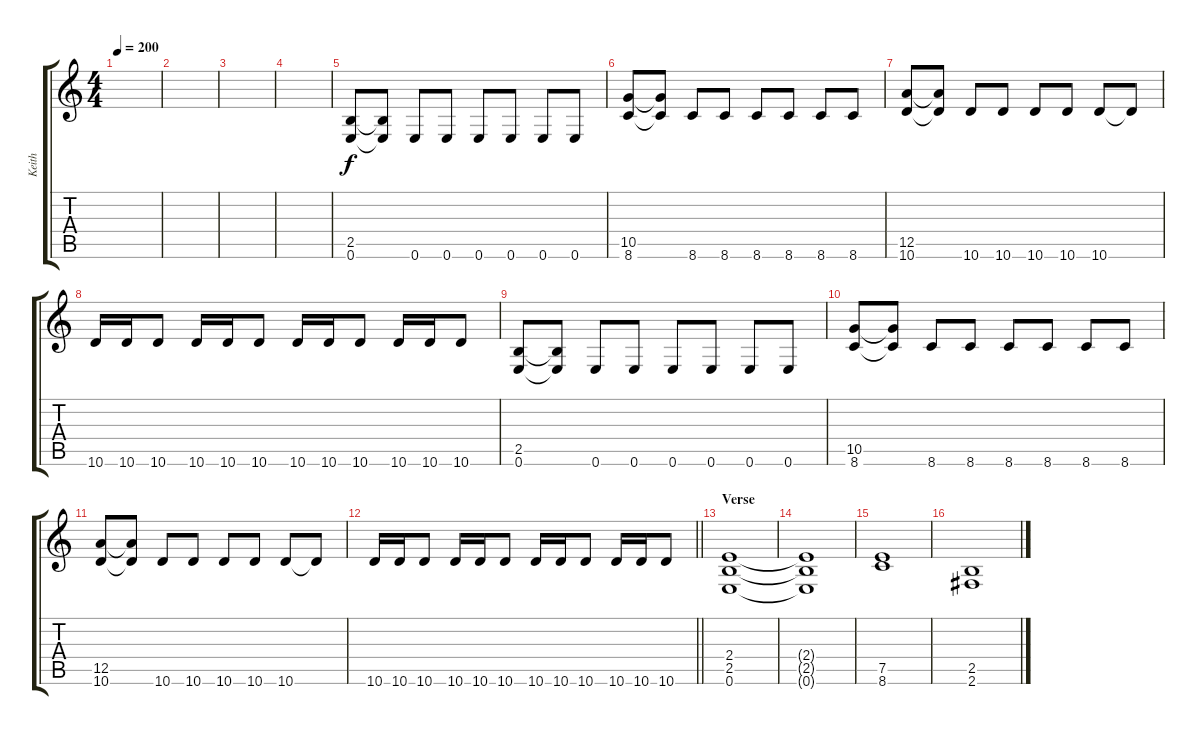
\track ("Keith" "Keith") {instrument distortionguitar}
\staff {score tabs}
\tuning (E4 B3 G3 D3 A2 E2) {hide}
\ts (4 4)
\tempo 200
\clef g2
\ks c
|
|
|
|
(2.5 0.6).8 (2.5{t} 0.6{t}).8 0.6.8 0.6.8 0.6.8 0.6.8 0.6.8 0.6.8 |
(10.5 8.6).8 (10.5{t} 8.6{t}).8 8.6.8 8.6.8 8.6.8 8.6.8 8.6.8 8.6.8 |
(12.5 10.6).8 (12.5{t} 10.6{t}).8 10.6.8 10.6.8 10.6.8 10.6.8 10.6.8 10.6{t}.8 |
10.6.16 10.6.16 10.6.8 10.6.16 10.6.16 10.6.8 10.6.16 10.6.16 10.6.8 10.6.16 10.6.16 10.6.8 |
(2.5 0.6).8 (2.5{t} 0.6{t}).8 0.6.8 0.6.8 0.6.8 0.6.8 0.6.8 0.6.8 |
(10.5 8.6).8 (10.5{t} 8.6{t}).8 8.6.8 8.6.8 8.6.8 8.6.8 8.6.8 8.6.8 |
(12.5 10.6).8 (12.5{t} 10.6{t}).8 10.6.8 10.6.8 10.6.8 10.6.8 10.6.8 10.6{t}.8 |
\barLineRight lightlight
10.6.16 10.6.16 10.6.8 10.6.16 10.6.16 10.6.8 10.6.16 10.6.16 10.6.8 10.6.16 10.6.16 10.6.8 |
\section ("" "Verse")
(2.4 2.5 0.6).1 |
(2.4{t} 2.5{t} 0.6{t}).1 |
(7.5 8.6).1 |
(2.5 2.6).1
